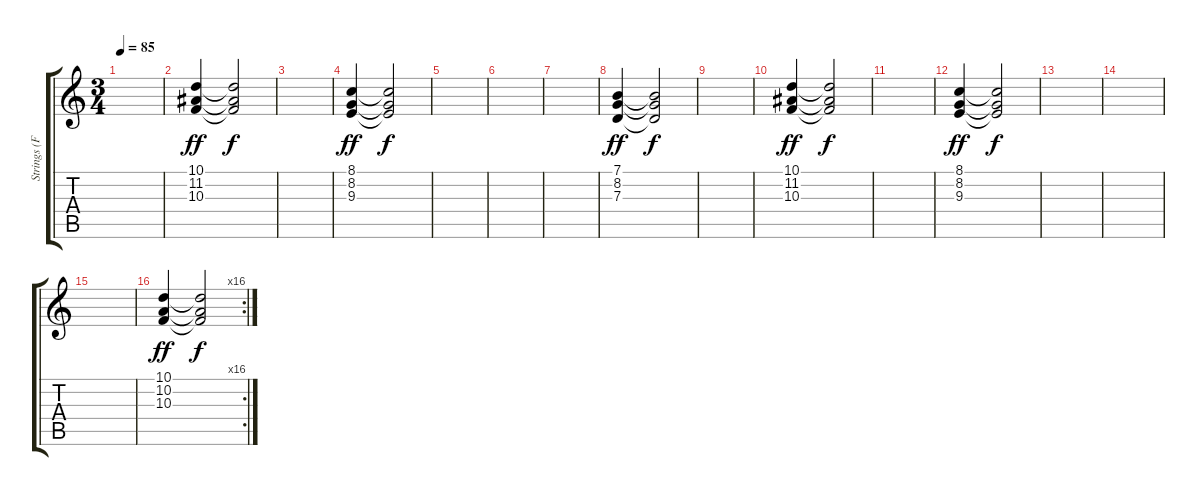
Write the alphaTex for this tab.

\track ("Strings (Fade Out)" "Strings (F") {instrument stringensemble1}
\staff {score tabs}
\tuning (E4 B3 G3 D3 A2 E2) {hide}
\ts (3 4)
\tempo 85
\clef g2
\ks c
|
(10.1 11.2 10.3).4{dy ff volume 11} (10.1{t} 11.2{t} 10.3{t}).2{dy f volume 5} |
|
(8.1 8.2 9.3).4{dy ff volume 11} (8.1{t} 8.2{t} 9.3{t}).2{dy f volume 5} |
|
|
|
(7.1 8.2 7.3).4{dy ff volume 11} (7.1{t} 8.2{t} 7.3{t}).2{dy f volume 5} |
|
(10.1 11.2 10.3).4{dy ff volume 11} (10.1{t} 11.2{t} 10.3{t}).2{dy f volume 5} |
|
(8.1 8.2 9.3).4{dy ff volume 11} (8.1{t} 8.2{t} 9.3{t}).2{dy f volume 5} |
|
|
|
\rc 16
(10.1 10.2 10.3).4{dy ff volume 11} (10.1{t} 10.2{t} 10.3{t}).2{dy f volume 5}
